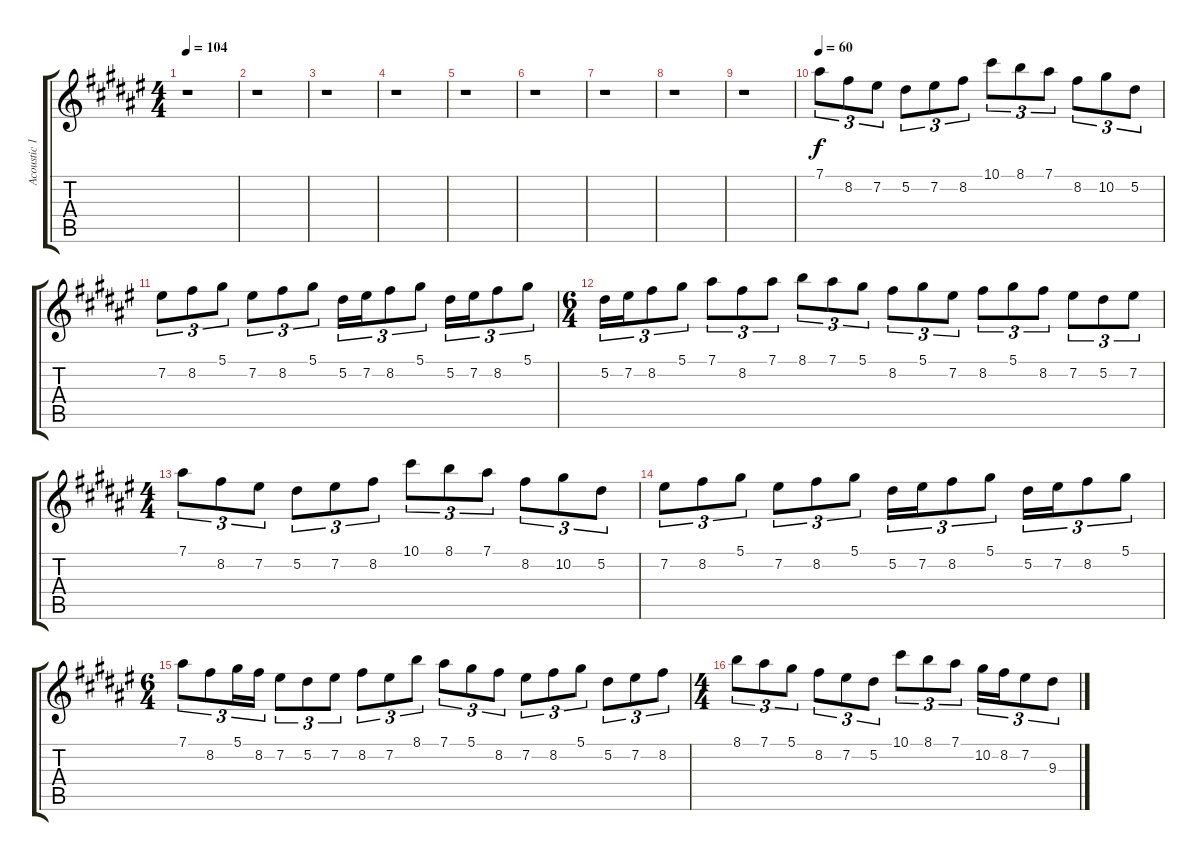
\track ("Acoustic 1" "Acoustic 1") {instrument acousticguitarnylon}
\staff {score tabs}
\tuning (Eb4 Bb3 Gb3 Db3 Ab2 Eb2) {hide}
\ts (4 4)
\tempo 104
\clef g2
\ks f#
r.1{dy p} |
r.1 |
r.1 |
r.1 |
r.1 |
r.1 |
r.1 |
r.1 |
r.1{volume 0} |
\tempo 60
7.1.8{tu (3 2) dy f volume 9} 8.2.8{tu (3 2)} 7.2.8{tu (3 2)} 5.2.8{tu (3 2)} 7.2.8{tu (3 2)} 8.2.8{tu (3 2)} 10.1.8{tu (3 2)} 8.1.8{tu (3 2)} 7.1.8{tu (3 2)} 8.2.8{tu (3 2)} 10.2.8{tu (3 2)} 5.2.8{tu (3 2)} |
7.2.8{tu (3 2)} 8.2.8{tu (3 2)} 5.1.8{tu (3 2)} 7.2.8{tu (3 2)} 8.2.8{tu (3 2)} 5.1.8{tu (3 2)} 5.2.16{tu (3 2)} 7.2.16{tu (3 2)} 8.2.8{tu (3 2)} 5.1.8{tu (3 2)} 5.2.16{tu (3 2)} 7.2.16{tu (3 2)} 8.2.8{tu (3 2)} 5.1.8{tu (3 2)} |
\ts (6 4)
5.2.16{tu (3 2)} 7.2.16{tu (3 2)} 8.2.8{tu (3 2)} 5.1.8{tu (3 2)} 7.1.8{tu (3 2)} 8.2.8{tu (3 2)} 7.1.8{tu (3 2)} 8.1.8{tu (3 2)} 7.1.8{tu (3 2)} 5.1.8{tu (3 2)} 8.2.8{tu (3 2)} 5.1.8{tu (3 2)} 7.2.8{tu (3 2)} 8.2.8{tu (3 2)} 5.1.8{tu (3 2)} 8.2.8{tu (3 2)} 7.2.8{tu (3 2)} 5.2.8{tu (3 2)} 7.2.8{tu (3 2)} |
\ts (4 4)
7.1.8{tu (3 2)} 8.2.8{tu (3 2)} 7.2.8{tu (3 2)} 5.2.8{tu (3 2)} 7.2.8{tu (3 2)} 8.2.8{tu (3 2)} 10.1.8{tu (3 2)} 8.1.8{tu (3 2)} 7.1.8{tu (3 2)} 8.2.8{tu (3 2)} 10.2.8{tu (3 2)} 5.2.8{tu (3 2)} |
7.2.8{tu (3 2)} 8.2.8{tu (3 2)} 5.1.8{tu (3 2)} 7.2.8{tu (3 2)} 8.2.8{tu (3 2)} 5.1.8{tu (3 2)} 5.2.16{tu (3 2)} 7.2.16{tu (3 2)} 8.2.8{tu (3 2)} 5.1.8{tu (3 2)} 5.2.16{tu (3 2)} 7.2.16{tu (3 2)} 8.2.8{tu (3 2)} 5.1.8{tu (3 2)} |
\ts (6 4)
7.1.8{tu (3 2)} 8.2.8{tu (3 2)} 5.1.16{tu (3 2)} 8.2.16{tu (3 2)} 7.2.8{tu (3 2)} 5.2.8{tu (3 2)} 7.2.8{tu (3 2)} 8.2.8{tu (3 2)} 7.2.8{tu (3 2)} 8.1.8{tu (3 2)} 7.1.8{tu (3 2)} 5.1.8{tu (3 2)} 8.2.8{tu (3 2)} 7.2.8{tu (3 2)} 8.2.8{tu (3 2)} 5.1.8{tu (3 2)} 5.2.8{tu (3 2)} 7.2.8{tu (3 2)} 8.2.8{tu (3 2)} |
\ts (4 4)
8.1.8{tu (3 2)} 7.1.8{tu (3 2)} 5.1.8{tu (3 2)} 8.2.8{tu (3 2)} 7.2.8{tu (3 2)} 5.2.8{tu (3 2)} 10.1.8{tu (3 2)} 8.1.8{tu (3 2)} 7.1.8{tu (3 2)} 10.2.16{tu (3 2)} 8.2.16{tu (3 2)} 7.2.8{tu (3 2)} 9.3.8{tu (3 2)}
